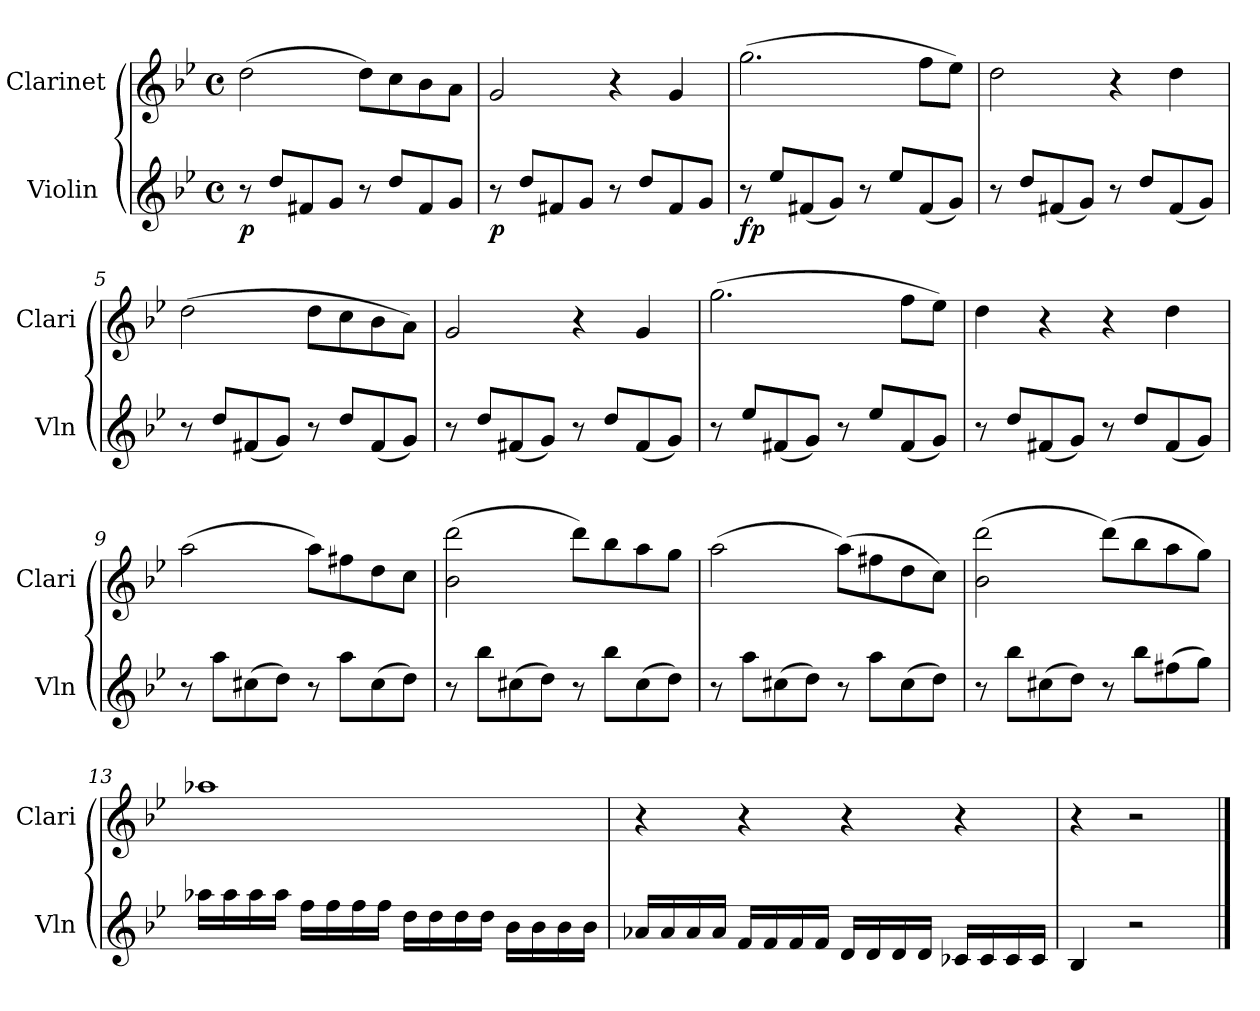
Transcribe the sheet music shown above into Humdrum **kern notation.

**kern	**dynam	**kern
*part2	*part2	*part1
*staff2	*staff2	*staff1
*I"Violin 	*	*I"Clarinet
*I'Vln	*	*I'Clari
*clefG2	*	*clefG2
*k[b-e-]	*	*k[b-e-]
*M4/4	*	*M4/4
*met(c)	*	*met(c)
=1	=1	=1
!	!LO:DY:b	!
8r	p	(>2dd\
8dd/L	.	.
8f#X/	.	.
8g/J	.	.
8r	.	8dd\L)
8dd/L	.	8cc\
8f#/	.	8b-\
8g/J	.	8a\J
=2	=2	=2
!	!LO:DY:b	!
8r	p	2g/
8dd/L	.	.
8f#X/	.	.
8g/J	.	.
8r	.	4r
8dd/L	.	.
8f#/	.	4g/
8g/J	.	.
=3	=3	=3
!	!LO:DY:b	!
8r	fp	(>2.gg\
8ee-/L	.	.
(<8f#X/	.	.
8g/J)	.	.
8r	.	.
8ee-/L	.	.
(<8f#/	.	8ff\L
8g/J)	.	8ee-\J)
=4	=4	=4
8r	.	2dd\
8dd/L	.	.
(<8f#X/	.	.
8g/J)	.	.
8r	.	4r
8dd/L	.	.
(<8f#/	.	4dd\
8g/J)	.	.
!!LO:LB:g=z
=5	=5	=5
8r	.	(>2dd\
8dd/L	.	.
(<8f#X/	.	.
8g/J)	.	.
8r	.	8dd\L
8dd/L	.	8cc\
(<8f#/	.	8b-\
8g/J)	.	8a\J)
=6	=6	=6
8r	.	2g/
8dd/L	.	.
(<8f#X/	.	.
8g/J)	.	.
8r	.	4r
8dd/L	.	.
(<8f#/	.	4g/
8g/J)	.	.
=7	=7	=7
8r	.	(>2.gg\
8ee-/L	.	.
(<8f#X/	.	.
8g/J)	.	.
8r	.	.
8ee-/L	.	.
(<8f#/	.	8ff\L
8g/J)	.	8ee-\J)
=8	=8	=8
8r	.	4dd\
8dd/L	.	.
(<8f#X/	.	4r
8g/J)	.	.
8r	.	4r
8dd/L	.	.
(<8f#/	.	4dd\
8g/J)	.	.
!!LO:LB:g=z
=9	=9	=9
8r	.	(>2aa\
8aa\L	.	.
(>8cc#X\	.	.
8dd\J)	.	.
8r	.	8aa\L)
8aa\L	.	8ff#X\
(>8cc#\	.	8dd\
8dd\J)	.	8cc\J
=10	=10	=10
8r	.	(>2b-\ 2ddd\
8bb-\L	.	.
(>8cc#X\	.	.
8dd\J)	.	.
8r	.	8ddd\L)
8bb-\L	.	8bb-\
(>8cc#\	.	8aa\
8dd\J)	.	8gg\J
=11	=11	=11
8r	.	(>2aa\
8aa\L	.	.
(>8cc#X\	.	.
8dd\J)	.	.
8r	.	(>8aa\L)
8aa\L	.	8ff#X\
(>8cc#\	.	8dd\
8dd\J)	.	8cc\J)
=12	=12	=12
8r	.	(>2b-\ 2ddd\
8bb-\L	.	.
(>8cc#X\	.	.
8dd\J)	.	.
8r	.	(>8ddd\L)
8bb-\L	.	8bb-\
(>8ff#X\	.	8aa\
8gg\J)	.	8gg\J)
!!LO:LB:g=z
=13	=13	=13
16aa-X\LL	.	1aa-X
16aa-\	.	.
16aa-\	.	.
16aa-\JJ	.	.
16ff\LL	.	.
16ff\	.	.
16ff\	.	.
16ff\JJ	.	.
16dd\LL	.	.
16dd\	.	.
16dd\	.	.
16dd\JJ	.	.
16b-\LL	.	.
16b-\	.	.
16b-\	.	.
16b-\JJ	.	.
=14	=14	=14
16a-X/LL	.	4r
16a-/	.	.
16a-/	.	.
16a-/JJ	.	.
16f/LL	.	4r
16f/	.	.
16f/	.	.
16f/JJ	.	.
16d/LL	.	4r
16d/	.	.
16d/	.	.
16d/JJ	.	.
16c-X/LL	.	4r
16c-/	.	.
16c-/	.	.
16c-/JJ	.	.
=15	=15	=15
4B-/	.	4r
2r	.	2r
==	==	==
*-	*-	*-
